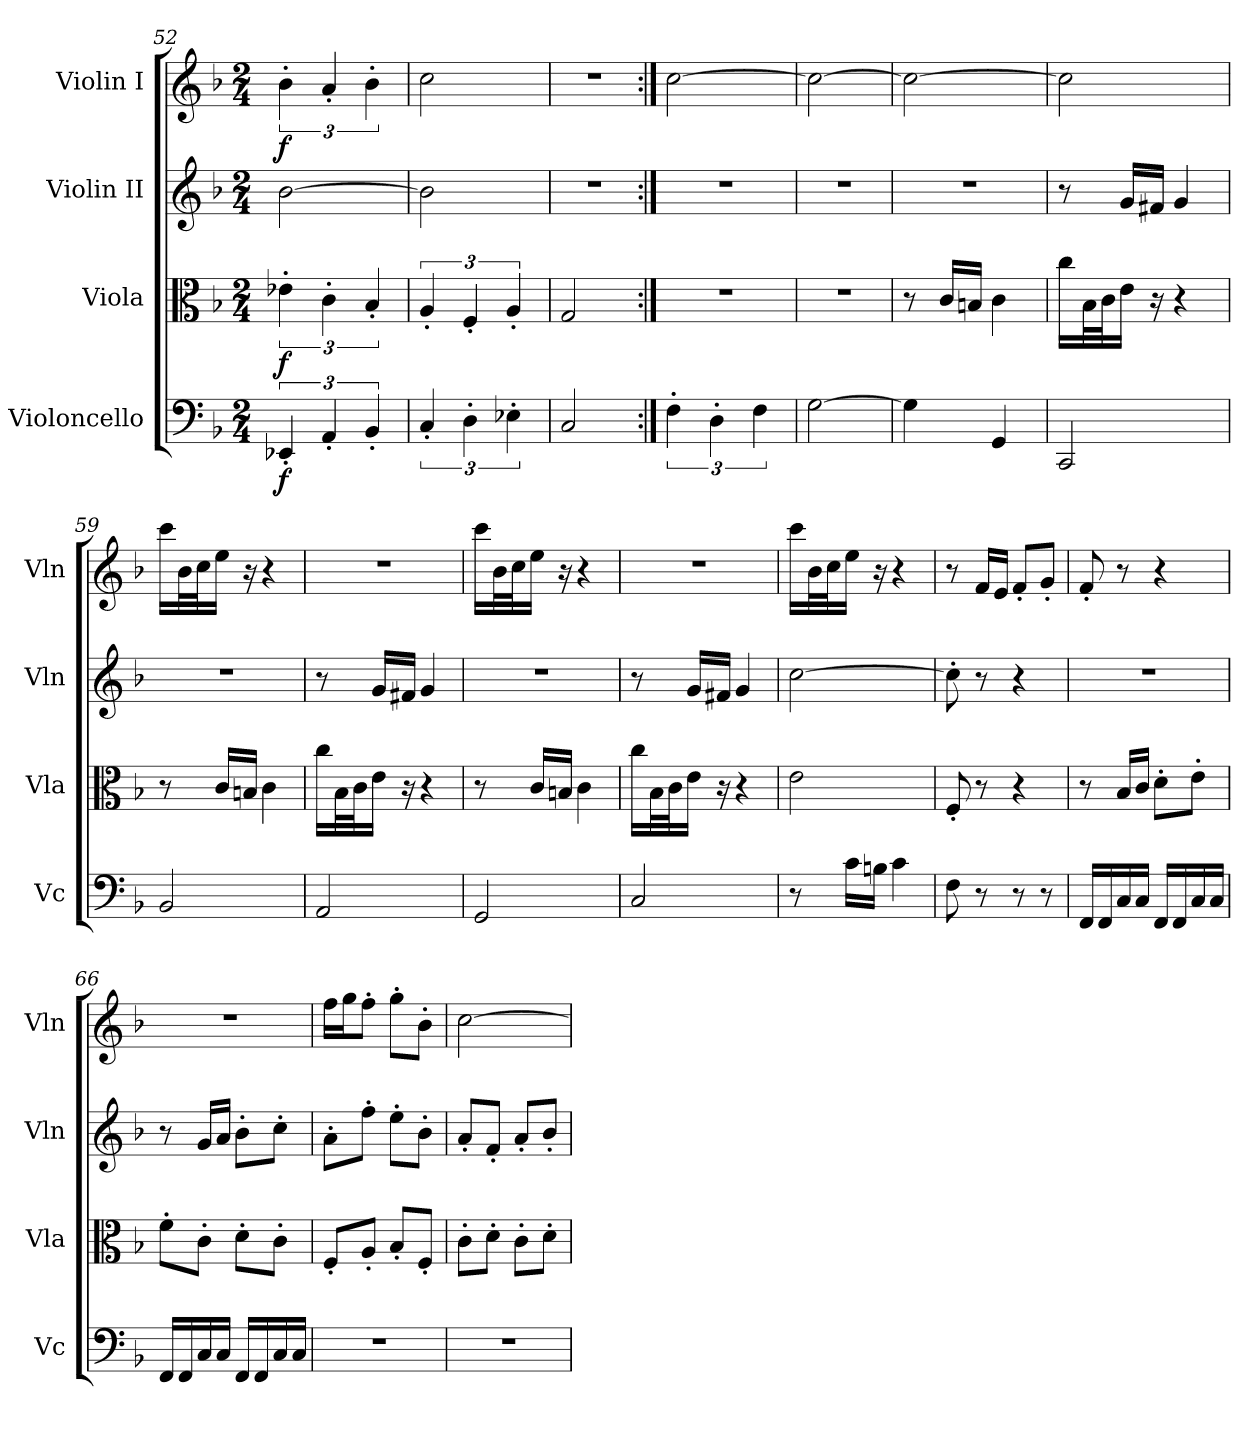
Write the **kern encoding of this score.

**kern	**dynam	**kern	**dynam	**kern	**kern	**dynam
*part4	*part4	*part3	*part3	*part2	*part1	*part1
*staff4	*staff4	*staff3	*staff3	*staff2	*staff1	*staff1
*I"Violoncello	*	*I"Viola	*	*I"Violin II	*I"Violin I	*
*I'Vc	*	*I'Vla	*	*I'Vln	*I'Vln	*
*clefF4	*	*clefC3	*	*clefG2	*clefG2	*
*k[b-]	*	*k[b-]	*	*k[b-]	*k[b-]	*
*M2/4	*	*M2/4	*	*M2/4	*M2/4	*
=52	=52	=52	=52	=52	=52	=52
!	!LO:DY:b	!	!LO:DY:b	!	!	!LO:DY:b
6EE-X'/	f	6e-X'\	f	[2b-\	6b-'\	f
6AA'/	.	6c'\	.	.	6a'/	.
6BB-'/	.	6B-'/	.	.	6b-'\	.
=53	=53	=53	=53	=53	=53	=53
6C'/	.	6A'/	.	2b-\]	2cc\	.
6D'\	.	6F'/	.	.	.	.
6E-X'\	.	6A'/	.	.	.	.
!!LO:LB:g=z
=54	=54	=54	=54	=54	=54	=54
2C/	.	2G/	.	2r	2r	.
=55:|!	=55:|!	=55:|!	=55:|!	=55:|!	=55:|!	=55:|!
6F'\	.	2r	.	2r	[2cc\	.
6D'\	.	.	.	.	.	.
6F\	.	.	.	.	.	.
=56	=56	=56	=56	=56	=56	=56
[2G\	.	2r	.	2r	2cc\_	.
=57	=57	=57	=57	=57	=57	=57
4G\]	.	8r	.	2r	2cc\_	.
.	.	16c/LL	.	.	.	.
.	.	16Bn/JJ	.	.	.	.
4GG/	.	4c\	.	.	.	.
=58	=58	=58	=58	=58	=58	=58
2CC/	.	16cc\LL	.	8r	2cc\]	.
.	.	32B-\L	.	.	.	.
.	.	32c\J	.	.	.	.
.	.	16e\JJ	.	16g/LL	.	.
.	.	16r	.	16f#X/JJ	.	.
.	.	4r	.	4g/	.	.
=59	=59	=59	=59	=59	=59	=59
2BB-/	.	8r	.	2r	16ccc\LL	.
.	.	.	.	.	32b-\L	.
.	.	.	.	.	32cc\J	.
.	.	16c/LL	.	.	16ee\JJ	.
.	.	16Bn/JJ	.	.	16r	.
.	.	4c\	.	.	4r	.
=60	=60	=60	=60	=60	=60	=60
2AA/	.	16cc\LL	.	8r	2r	.
.	.	32B-\L	.	.	.	.
.	.	32c\J	.	.	.	.
.	.	16e\JJ	.	16g/LL	.	.
.	.	16r	.	16f#X/JJ	.	.
.	.	4r	.	4g/	.	.
=61	=61	=61	=61	=61	=61	=61
2GG/	.	8r	.	2r	16ccc\LL	.
.	.	.	.	.	32b-\L	.
.	.	.	.	.	32cc\J	.
.	.	16c/LL	.	.	16ee\JJ	.
.	.	16Bn/JJ	.	.	16r	.
.	.	4c\	.	.	4r	.
=62	=62	=62	=62	=62	=62	=62
2C/	.	16cc\LL	.	8r	2r	.
.	.	32B-\L	.	.	.	.
.	.	32c\J	.	.	.	.
.	.	16e\JJ	.	16g/LL	.	.
.	.	16r	.	16f#X/JJ	.	.
.	.	4r	.	4g/	.	.
!!LO:PB:g=z
=63	=63	=63	=63	=63	=63	=63
8r	.	2e\	.	[2cc\	16ccc\LL	.
.	.	.	.	.	32b-\L	.
.	.	.	.	.	32cc\J	.
16c\LL	.	.	.	.	16ee\JJ	.
16Bn\JJ	.	.	.	.	16r	.
4c\	.	.	.	.	4r	.
=64	=64	=64	=64	=64	=64	=64
8F\	.	8F'/	.	8cc'\]	8r	.
8r	.	8r	.	8r	16f/LL	.
.	.	.	.	.	16e/JJ	.
8r	.	4r	.	4r	8f'/L	.
8r	.	.	.	.	8g'/J	.
=65	=65	=65	=65	=65	=65	=65
16FF/LL	.	8r	.	2r	8f'/	.
16FF/	.	.	.	.	.	.
16C/	.	16B-/LL	.	.	8r	.
16C/JJ	.	16c/JJ	.	.	.	.
16FF/LL	.	8d'\L	.	.	4r	.
16FF/	.	.	.	.	.	.
16C/	.	8e'\J	.	.	.	.
16C/JJ	.	.	.	.	.	.
=66	=66	=66	=66	=66	=66	=66
16FF/LL	.	8f'\L	.	8r	2r	.
16FF/	.	.	.	.	.	.
16C/	.	8c'\J	.	16g/LL	.	.
16C/JJ	.	.	.	16a/JJ	.	.
16FF/LL	.	8d'\L	.	8b-'\L	.	.
16FF/	.	.	.	.	.	.
16C/	.	8c'\J	.	8cc'\J	.	.
16C/JJ	.	.	.	.	.	.
=67	=67	=67	=67	=67	=67	=67
2r	.	8F'/L	.	8a'\L	16ff\LL	.
.	.	.	.	.	16gg\J	.
.	.	8A'/J	.	8ff'\J	8ff'\J	.
.	.	8B-'/L	.	8ee'\L	8gg'\L	.
.	.	8F'/J	.	8b-'\J	8b-'\J	.
=68	=68	=68	=68	=68	=68	=68
2r	.	8c'\L	.	8a'/L	[2cc\	.
.	.	8d'\J	.	8f'/J	.	.
.	.	8c'\L	.	8a'/L	.	.
.	.	8d'\J	.	8b-'/J	.	.
=	=	=	=	=	=	=
*-	*-	*-	*-	*-	*-	*-
